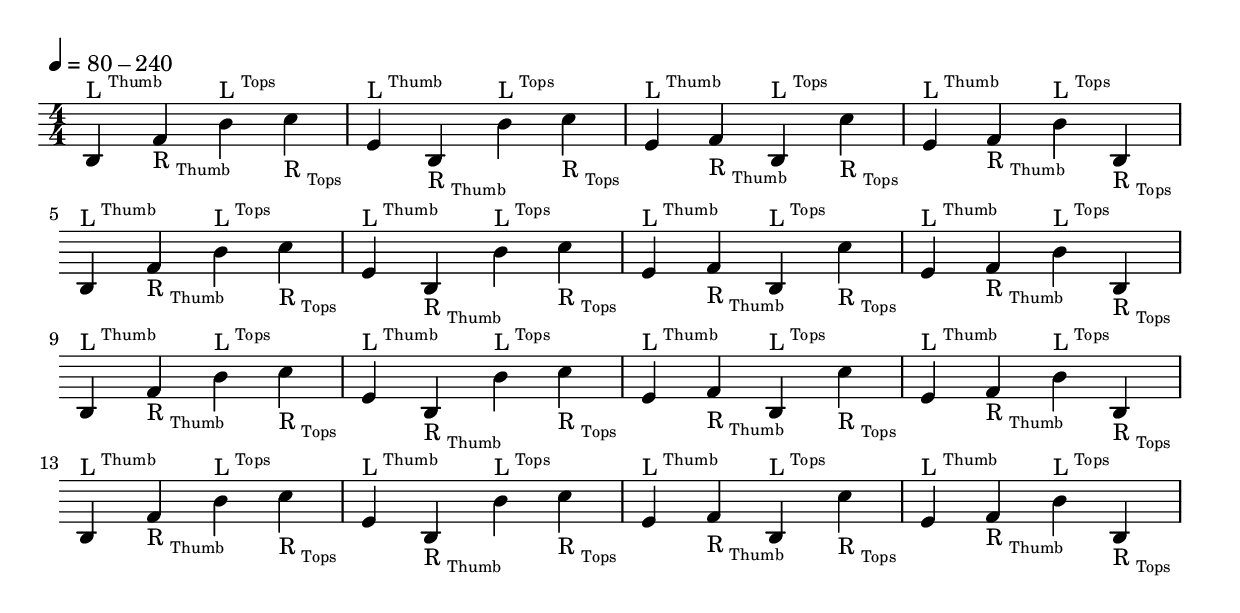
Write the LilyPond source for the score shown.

\version "2.24.1"
\include "../global.ly"

\layout {
  indent = -3.5
}

\relative {
  \defaultScoreSettings
  \tempo 4 = 80 - 240
  \time 4/4

  \repeat unfold 4 { 
     b4^\LThumbTop  f'_\RThumbBtm   b^\LTopsTop   c_\RTopsBtm 
    e,4^\LThumbTop   b_\RThumbBtm  b'^\LTopsTop   c_\RTopsBtm 
    e,4^\LThumbTop   f_\RThumbBtm  b,^\LTopsTop  c'_\RTopsBtm 
    e,4^\LThumbTop   f_\RThumbBtm   b^\LTopsTop  b,_\RTopsBtm 
    \break
  }
}